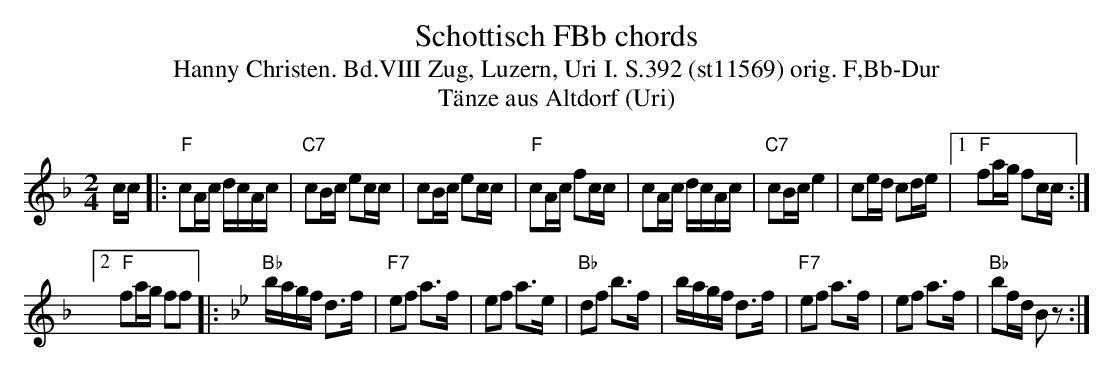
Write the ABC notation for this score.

X:1
T: Schottisch FBb chords
T:Hanny Christen. Bd.VIII Zug, Luzern, Uri I. S.392 (st11569) orig. F,Bb-Dur
T: T\"anze aus Altdorf (Uri)
M:2/4
L:1/16
K:F %%MIDI gchordon
cc |: "F"c2Ac dcAc | "C7"c2Bc e2cc | c2Bc e2cc | "F"c2Ac f2cc | c2Ac dcAc | "C7"c2Bce4 | c2ed c2de |1 "F"f2ag f2cc :|2
"F"f2ag f2f2 |: [K:Bb] "Bb"bagf d3f | "F7"e2f2 a3f | e2f2 a3e | "Bb"d2f2 b3f | bagf d3f | "F7"e2f2 a3f | e2f2 a3f | "Bb"b2fd B2z2 :|
